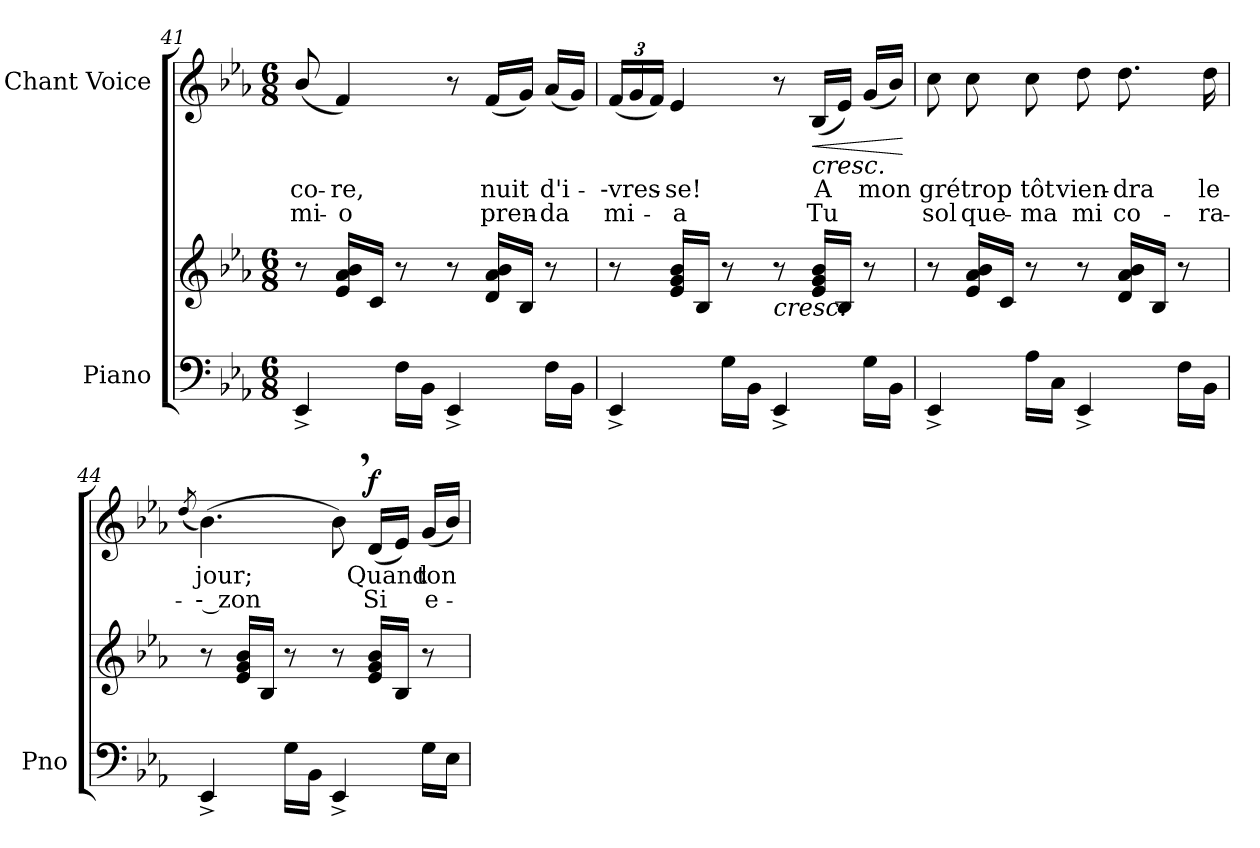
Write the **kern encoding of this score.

**kern	**kern	**kern	**text	**text	**dynam
*part2	*part2	*part1	*part1	*part1	*part1
*staff3	*staff2	*staff1	*staff1	*staff1	*staff1
*I"Piano	*	*I"Chant Voice	*	*	*
*I'Pno	*	*	*	*	*
*clefF4	*clefG2	*clefG2	*	*	*
*k[b-e-a-]	*k[b-e-a-]	*k[b-e-a-]	*	*	*
*M6/8	*M6/8	*M6/8	*	*	*
=41	=41	=41	=41	=41	=41
!	!	!	!LO:LY:b	!LO:LY:b	!
4EE-^/	8r	(8b-/	-co-	mi-	.
!	!	!	!LO:LY:b	!LO:LY:b	!
.	16e-/ 16a-/ 16b-/LL	4f/)	-re,	-o	.
.	16c/JJ	.	.	.	.
16F\LL	8r	.	.	.	.
16BB-\JJ	.	.	.	.	.
4EE-^/	8r	8r	.	.	.
!	!	!	!LO:LY:b	!LO:LY:b	!
.	16d/ 16a-/ 16b-/LL	(16f/LL	-nuit	pren-	.
.	16B-/JJ	16g/JJ)	.	.	.
!	!	!	!LO:LY:b	!LO:LY:b	!
16F\LL	8r	(16a-/LL	d'i-	-da	.
16BB-\JJ	.	16g/JJ)	.	.	.
!!LO:LB:g=z
=42	=42	=42	=42	=42	=42
*	*	*Xbrackettup	*	*	*
!	!	!	!LO:LY:b	!LO:LY:b	!
4EE-^/	8r	(24f/LL	--vres-	mi-	.
.	.	24g/	.	.	.
.	.	24f/JJ)	.	.	.
!	!	!	!LO:LY:b	!LO:LY:b	!
.	16e-/ 16g/ 16b-/LL	4e-/	-se!	-a	.
.	16B-/JJ	.	.	.	.
16G\LL	8r	.	.	.	.
16BB-\JJ	.	.	.	.	.
!	!LO:TX:b:i:t=cresc.	!	!	!	!
4EE-^/	8r	8r	.	.	.
!	!	!LO:TX:b:i:t=cresc.	!	!	!
!	!	!	!LO:LY:b	!LO:LY:b	!LO:HP:b
.	16e-/ 16g/ 16b-/LL	(16B-/LL	-A	Tu	<
.	16B-/JJ	16e-/JJ)	.	.	.
!	!	!	!LO:LY:b	!	!
16G\LL	8r	(16g/LL	mon	.	.
16BB-\JJ	.	16b-/JJ)	.	.	.
.	.	.	.	.	[
=43	=43	=43	=43	=43	=43
!	!	!	!LO:LY:b	!LO:LY:b	!
4EE-^/	8r	8cc\	gré	sol	.
!	!	!	!LO:LY:b	!LO:LY:b	!
.	16e-/ 16a-/ 16b-/LL	8cc\	trop	que-	.
.	16c/JJ	.	.	.	.
!	!	!	!LO:LY:b	!LO:LY:b	!
16A-\LL	8r	8cc\	tôt	-ma	.
16C\JJ	.	.	.	.	.
!	!	!	!LO:LY:b	!LO:LY:b	!
4EE-^/	8r	8dd\	vien-	mi	.
!	!	!	!LO:LY:b	!LO:LY:b	!
.	16d/ 16a-/ 16b-/LL	8.dd\	-dra	co-	.
.	16B-/JJ	.	.	.	.
16F\LL	8r	.	.	.	.
!	!	!	!LO:LY:b	!LO:LY:b	!
16BB-\JJ	.	16dd\	le	-ra-	.
!!LO:LB:g=z
=44	=44	=44	=44	=44	=44
.	.	(8qdd/	.	.	.
!	!	!	!LO:LY:b	!LO:LY:b	!
4EE-^/	8r	(4.b-\)	jour;	-- zon	.
.	16e-/ 16g/ 16b-/LL	.	.	.	.
.	16B-/JJ	.	.	.	.
16G\LL	8r	.	.	.	.
16BB-\JJ	.	.	.	.	.
4EE-^/	8r	8b-,<\)	.	.	.
!	!	!	!LO:LY:b	!LO:LY:b	!LO:DY:a
.	16e-/ 16g/ 16b-/LL	(16d/LL	Quand	Si	f
.	16B-/JJ	16e-/JJ)	.	.	.
!	!	!	!LO:LY:b	!LO:LY:b	!
16G\LL	8r	(16g/LL	-ton	e-	.
16E-\JJ	.	16b-/JJ)	.	.	.
=	=	=	=	=	=
*-	*-	*-	*-	*-	*-
